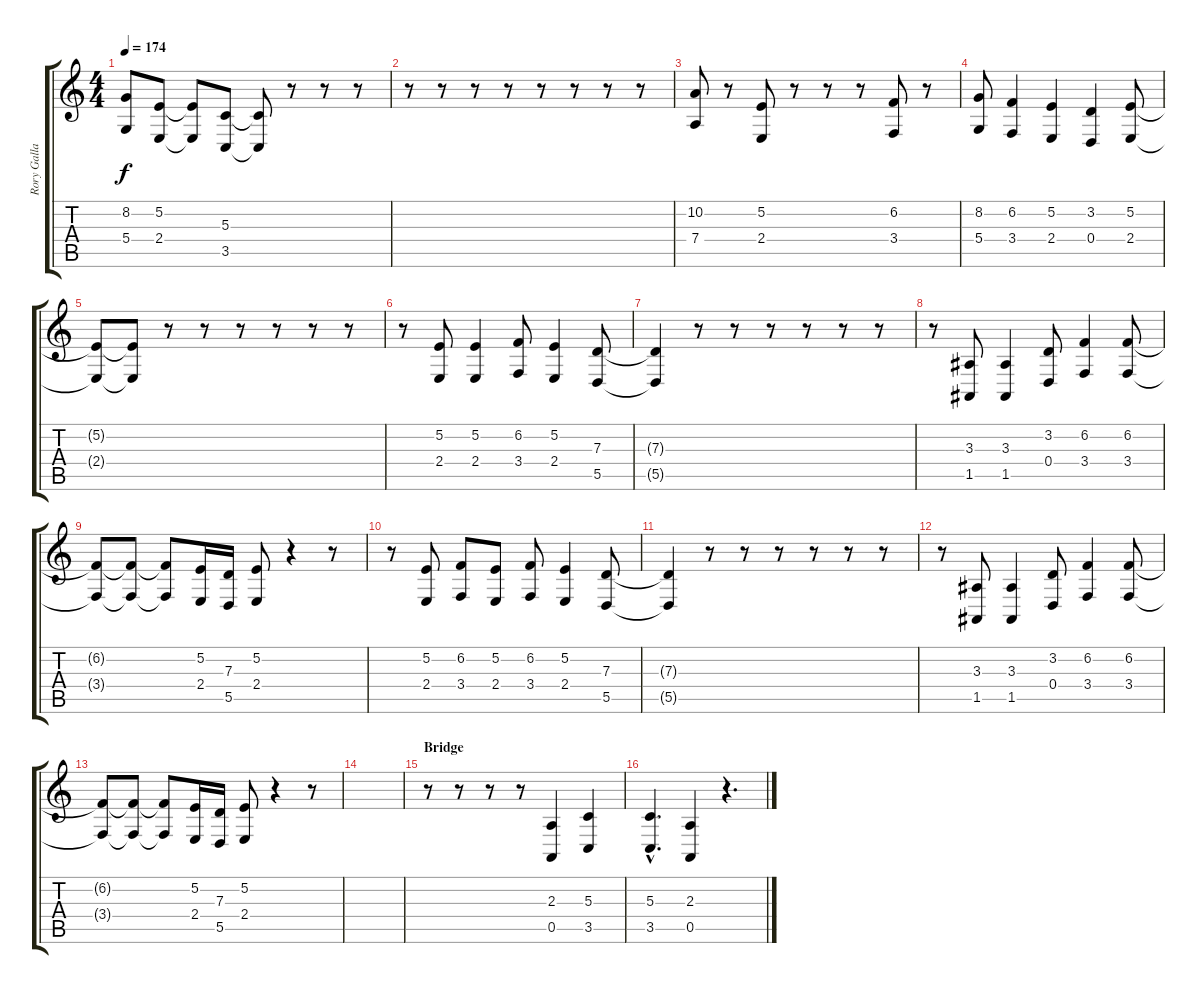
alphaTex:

\track ("Rory Gallagher Vocals" "Rory Galla") {instrument cello}
\staff {score tabs}
\tuning (E4 B3 G3 D3 A2 E2) {hide}
\ts (4 4)
\tempo 174
\clef g2
\ks c
(8.2{t} 5.4{t}).8{dy f} (5.2 2.4).8 (5.2{t} 2.4{t}).8 (5.3 3.5).8 (5.3{t} 3.5{t}).8 r.8 r.8 r.8 |
r.8 r.8 r.8 r.8 r.8 r.8 r.8 r.8 |
(10.2 7.4).8 r.8 (5.2 2.4).8 r.8 r.8 r.8 (6.2 3.4).8 r.8 |
(8.2 5.4).8 (6.2 3.4).4 (5.2 2.4).4 (3.2 0.4).4 (5.2 2.4).8 |
(5.2{t} 2.4{t}).8 (5.2{t} 2.4{t}).8 r.8 r.8 r.8 r.8 r.8 r.8 |
r.8 (5.2 2.4).8 (5.2 2.4).4 (6.2 3.4).8 (5.2 2.4).4 (7.3 5.5).8 |
(7.3{t} 5.5{t}).4 r.8 r.8 r.8 r.8 r.8 r.8 |
r.8 (3.3 1.5).8 (3.3 1.5).4 (3.2 0.4).8 (6.2 3.4).4 (6.2 3.4).8 |
(6.2{t} 3.4{t}).8 (6.2{t} 3.4{t}).8 (6.2{t} 3.4{t}).8 (5.2 2.4).16 (7.3 5.5).16 (5.2 2.4).8 r.4 r.8 |
r.8 (5.2 2.4).8 (6.2 3.4).8 (5.2 2.4).8 (6.2 3.4).8 (5.2 2.4).4 (7.3 5.5).8 |
(7.3{t} 5.5{t}).4 r.8 r.8 r.8 r.8 r.8 r.8 |
r.8 (3.3 1.5).8 (3.3 1.5).4 (3.2 0.4).8 (6.2 3.4).4 (6.2 3.4).8 |
(6.2{t} 3.4{t}).8 (6.2{t} 3.4{t}).8 (6.2{t} 3.4{t}).8 (5.2 2.4).16 (7.3 5.5).16 (5.2 2.4).8 r.4 r.8 |
|
\section ("" "Bridge")
r.8 r.8 r.8 r.8 (2.3 0.5).4 (5.3 3.5).4 |
(5.3{hac} 3.5{hac}).4{d} (2.3 0.5).4 r.4{d}
